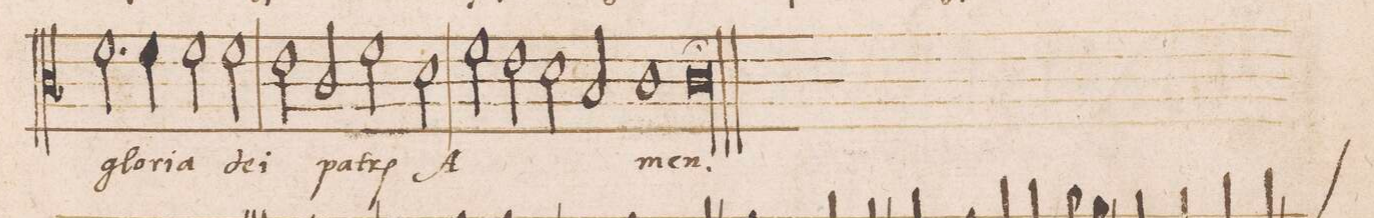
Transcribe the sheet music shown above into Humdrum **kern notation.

**kern	**text
*I"ALTVS	*
*clefC3	*
*k[b-]	*
*met(C|)	*
*M2/1	*
2.f\	glo-
4f\	-ri-
=75-	=75-
2f\	-a
2f\	de-
2e\	-i
2c/	pa-
=76-	=76-
2f\	-tris
2d\	A-
2f\	.
2e\	.
=77-	=77-
2d\	.
2B-/	.
1c	.
=78-	=78-
0cl;	-men.
==	==
*-	*-
